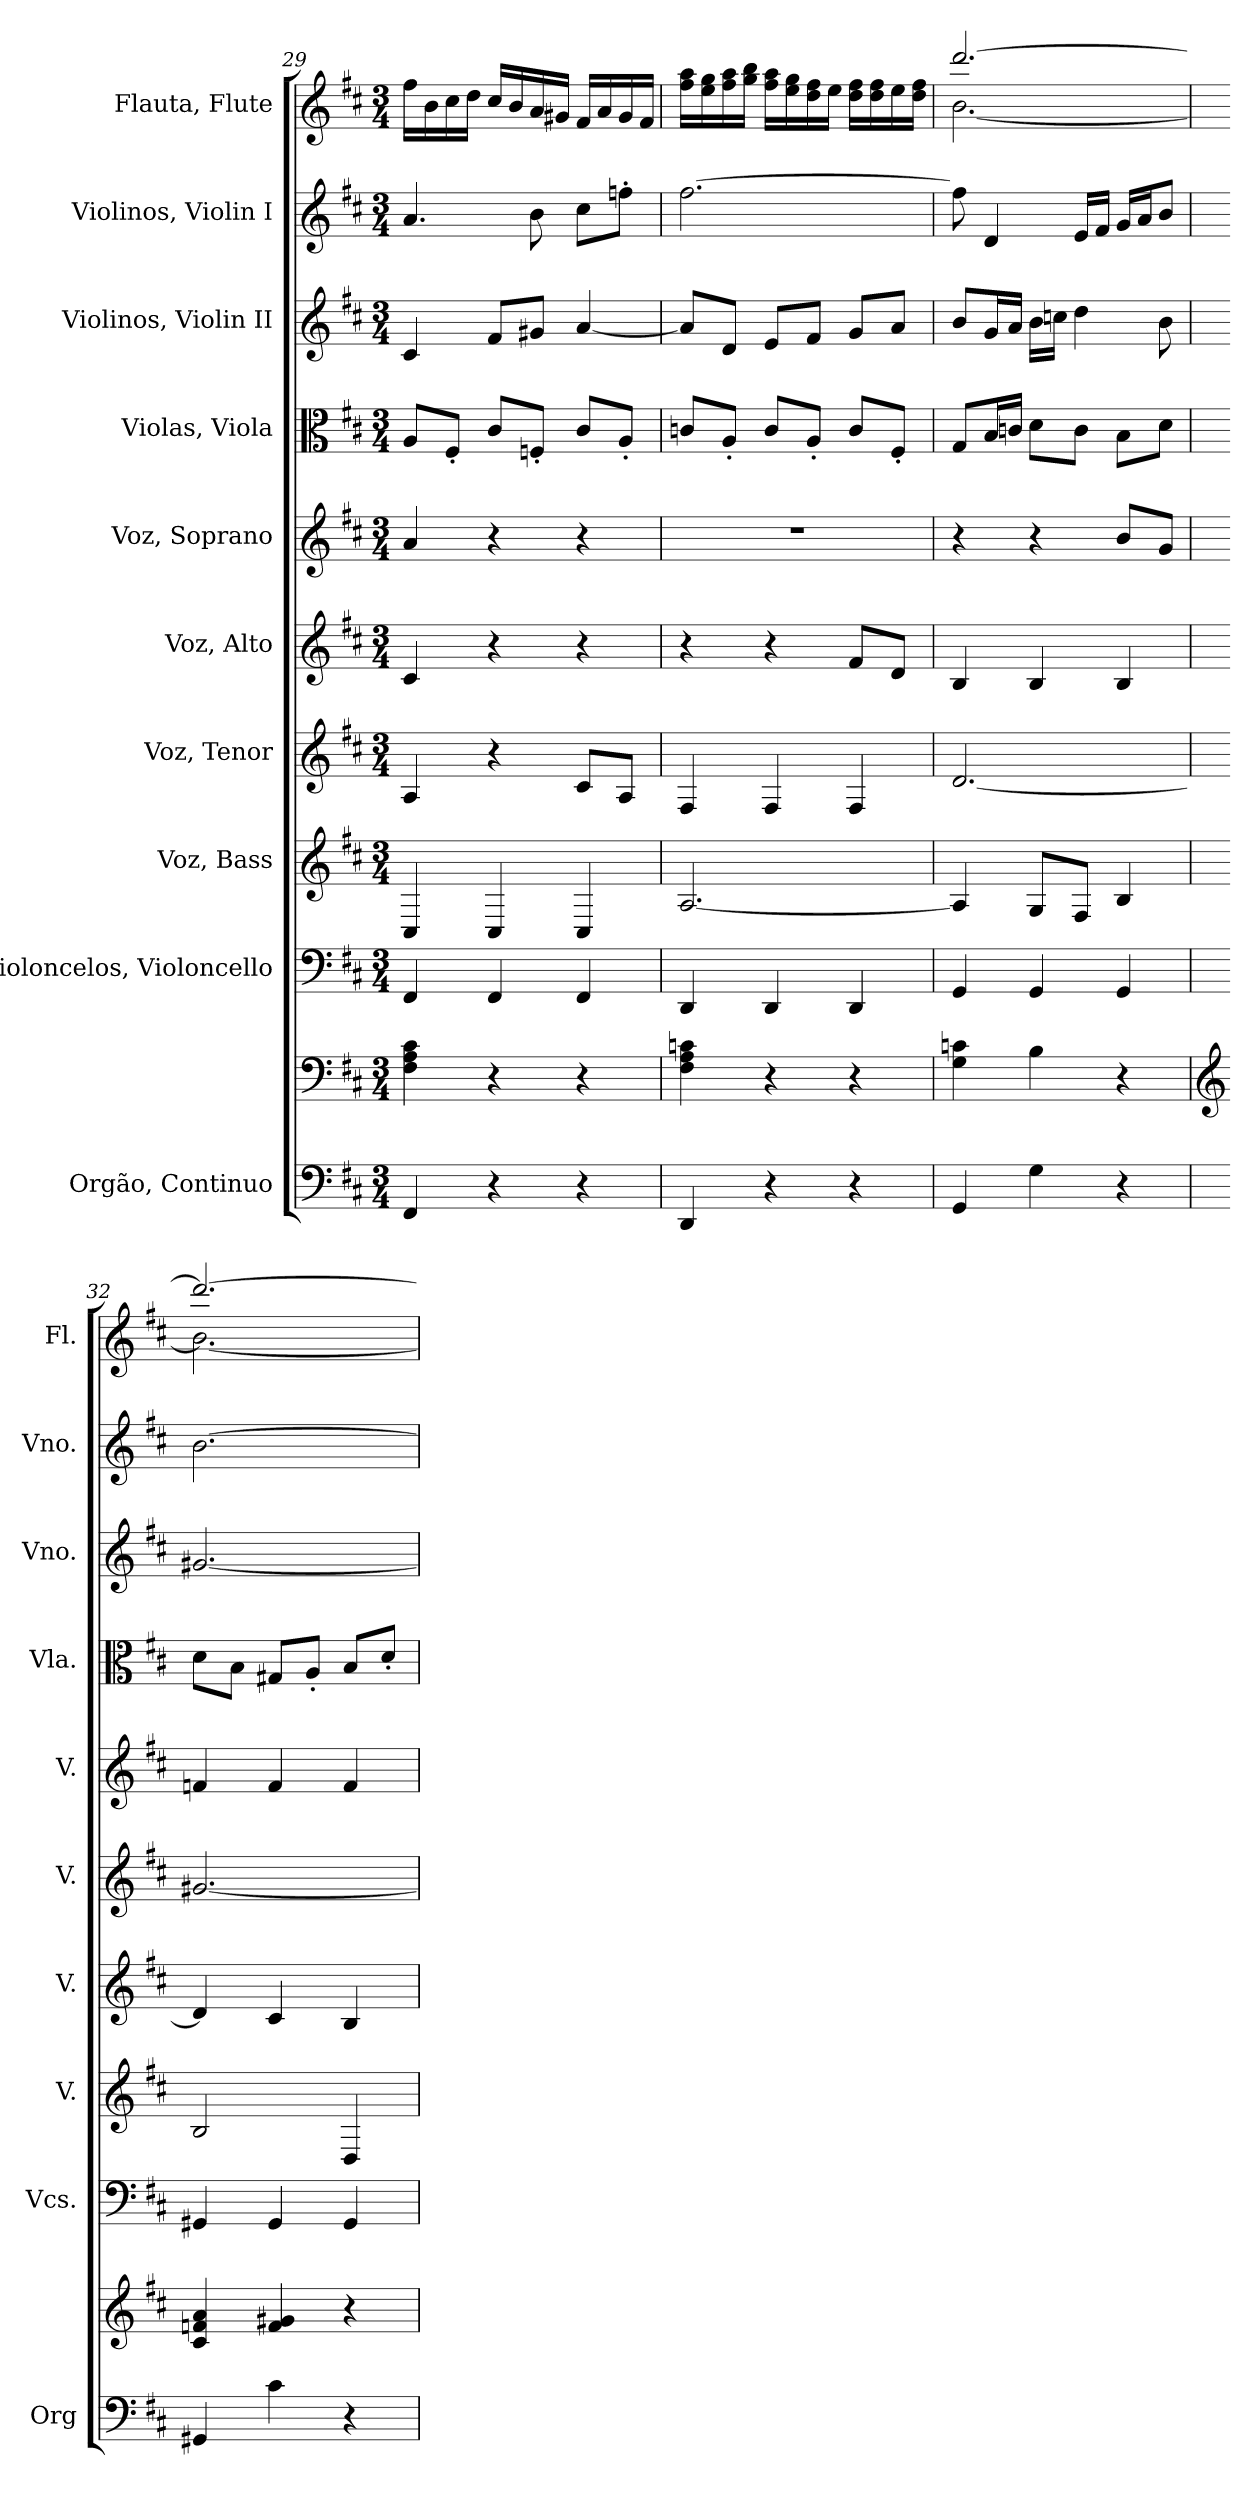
**kern	**kern	**kern	**kern	**kern	**kern	**kern	**kern	**kern	**kern	**kern
*part10	*part10	*part9	*part8	*part7	*part6	*part5	*part4	*part3	*part2	*part1
*staff11	*staff10	*staff9	*staff8	*staff7	*staff6	*staff5	*staff4	*staff3	*staff2	*staff1
*I"Orgão, Continuo	*	*I"Violoncelos, Violoncello	*I"Voz, Bass	*I"Voz, Tenor	*I"Voz, Alto	*I"Voz, Soprano	*I"Violas, Viola	*I"Violinos, Violin II	*I"Violinos, Violin I	*I"Flauta, Flute
*I'Org	*	*I'Vcs.	*I'V.	*I'V.	*I'V.	*I'V.	*I'Vla.	*I'Vno.	*I'Vno.	*I'Fl.
!!LO:PB:g=z
*clefF4	*clefF4	*clefF4	*clefG2	*clefG2	*clefG2	*clefG2	*clefC3	*clefG2	*clefG2	*clefG2
*k[f#c#]	*k[f#c#]	*k[f#c#]	*k[f#c#]	*k[f#c#]	*k[f#c#]	*k[f#c#]	*k[f#c#]	*k[f#c#]	*k[f#c#]	*k[f#c#]
*M3/4	*M3/4	*M3/4	*M3/4	*M3/4	*M3/4	*M3/4	*M3/4	*M3/4	*M3/4	*M3/4
=29	=29	=29	=29	=29	=29	=29	=29	=29	=29	=29
4FF#/	4F#\ 4A\ 4c#\	4FF#/	4C#/	4A/	4c#/	4a/	8A/L	4c#/	4.a/	16ff#\LL
.	.	.	.	.	.	.	.	.	.	16b\
.	.	.	.	.	.	.	8F#'/J	.	.	16cc#\
.	.	.	.	.	.	.	.	.	.	16dd\JJ
4r	4r	4FF#/	4C#/	4r	4r	4r	8c#/L	8f#/L	.	16cc#/LL
.	.	.	.	.	.	.	.	.	.	16b/
.	.	.	.	.	.	.	8Fn'/J	8g#X/J	8b\	16a/
.	.	.	.	.	.	.	.	.	.	16g#X/JJ
4r	4r	4FF#/	4C#/	8c#/L	4r	4r	8c#/L	[4a/	8cc#\L	16f#/LL
.	.	.	.	.	.	.	.	.	.	16a/
.	.	.	.	8A/J	.	.	8A'/J	.	8ffn'\J	16g#/
.	.	.	.	.	.	.	.	.	.	16f#/JJ
=30	=30	=30	=30	=30	=30	=30	=30	=30	=30	=30
4DD/	4F#\ 4A\ 4cn\	4DD/	[2.A/	4F#/	4r	2.r	8cn/L	8a/L]	[2.ff#\	16ff#\ 16aa\LL
.	.	.	.	.	.	.	.	.	.	16ee\ 16gg\
.	.	.	.	.	.	.	8A'/J	8d/J	.	16ff#\ 16aa\
.	.	.	.	.	.	.	.	.	.	16gg\ 16bb\JJ
4r	4r	4DD/	.	4F#/	4r	.	8c/L	8e/L	.	16ff#\ 16aa\LL
.	.	.	.	.	.	.	.	.	.	16ee\ 16gg\
.	.	.	.	.	.	.	8A'/J	8f#/J	.	16dd\ 16ff#\
.	.	.	.	.	.	.	.	.	.	16ee\JJ
4r	4r	4DD/	.	4F#/	8f#/L	.	8c/L	8g/L	.	16dd\ 16ff#\LL
.	.	.	.	.	.	.	.	.	.	16dd\ 16ff#\
.	.	.	.	.	8d/J	.	8F#'/J	8a/J	.	16ee\
.	.	.	.	.	.	.	.	.	.	16dd\ 16ff#\JJ
=31	=31	=31	=31	=31	=31	=31	=31	=31	=31	=31
*	*	*	*	*	*	*	*	*	*	*^
4GG/	4G\ 4cn\	4GG/	4A/]	[2.d/	4B/	4r	8G/L	8b/L	8ff#\]	[2.ddd/	[2.b\
.	.	.	.	.	.	.	16B/L	16g/L	4d/	.	.
.	.	.	.	.	.	.	16cn/JJ	16a/JJ	.	.	.
4G\	4B\	4GG/	8G/L	.	4B/	4r	8d\L	16b\LL	.	.	.
.	.	.	.	.	.	.	.	16ccn\JJ	.	.	.
.	.	.	8F#/J	.	.	.	8c\J	4dd\	16e/LL	.	.
.	.	.	.	.	.	.	.	.	16f#/JJ	.	.
4r	4r	4GG/	4B/	.	4B/	8b/L	8B\L	.	16g/LL	.	.
.	.	.	.	.	.	.	.	.	16a/J	.	.
.	.	.	.	.	.	8g/J	8d\J	8b\	8b/J	.	.
!!LO:PB:g=z	!!
=32	=32	=32	=32	=32	=32	=32	=32	=32	=32	=32	=32
*	*clefG2	*	*	*	*	*	*	*	*	*	*
4GG#X/	4c#/ 4fn/ 4a/	4GG#X/	2B/	4d/]	[2.g#X/	4fn/	8d\L	[2.g#X/	[2.b\	2.ddd/_	2.b\_
.	.	.	.	.	.	.	8B\J	.	.	.	.
4c#\	4f/ 4g#X/	4GG#/	.	4c#/	.	4f/	8G#X/L	.	.	.	.
.	.	.	.	.	.	.	8A'/J	.	.	.	.
4r	4r	4GG#/	4D/	4B/	.	4f/	8B/L	.	.	.	.
.	.	.	.	.	.	.	8d'/J	.	.	.	.
*	*	*	*	*	*	*	*	*	*	*v	*v
=	=	=	=	=	=	=	=	=	=	=
*-	*-	*-	*-	*-	*-	*-	*-	*-	*-	*-
